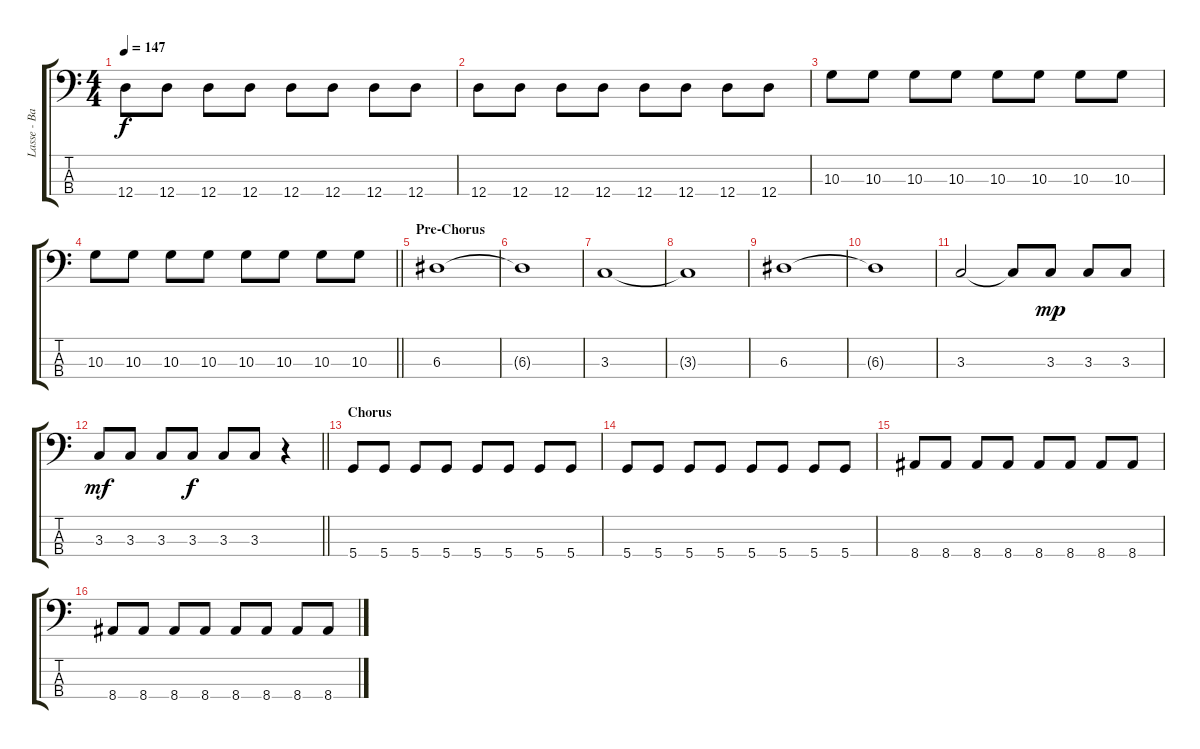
\track ("Lasse - Bass" "Lasse - Ba") {instrument electricbasspick}
\staff {score tabs}
\tuning (G2 D2 A1 D1) {hide}
\ts (4 4)
\tempo 147
\clef f4
\ks c
12.4.8{dy f} 12.4.8 12.4.8 12.4.8 12.4.8 12.4.8 12.4.8 12.4.8 |
12.4.8 12.4.8 12.4.8 12.4.8 12.4.8 12.4.8 12.4.8 12.4.8 |
10.3.8 10.3.8 10.3.8 10.3.8 10.3.8 10.3.8 10.3.8 10.3.8 |
\barLineRight lightlight
10.3.8 10.3.8 10.3.8 10.3.8 10.3.8 10.3.8 10.3.8 10.3.8 |
\section ("" "Pre-Chorus")
6.3.1 |
6.3{t}.1 |
3.3.1 |
3.3{t}.1 |
6.3.1 |
6.3{t}.1 |
3.3.2 3.3{t}.8 3.3.8{dy mp} 3.3.8 3.3.8 |
\barLineRight lightlight
3.3.8{dy mf} 3.3.8 3.3.8 3.3.8{dy f} 3.3.8 3.3.8 r.4 |
\section ("" "Chorus")
5.4.8 5.4.8 5.4.8 5.4.8 5.4.8 5.4.8 5.4.8 5.4.8 |
5.4.8 5.4.8 5.4.8 5.4.8 5.4.8 5.4.8 5.4.8 5.4.8 |
8.4.8 8.4.8 8.4.8 8.4.8 8.4.8 8.4.8 8.4.8 8.4.8 |
8.4.8 8.4.8 8.4.8 8.4.8 8.4.8 8.4.8 8.4.8 8.4.8
